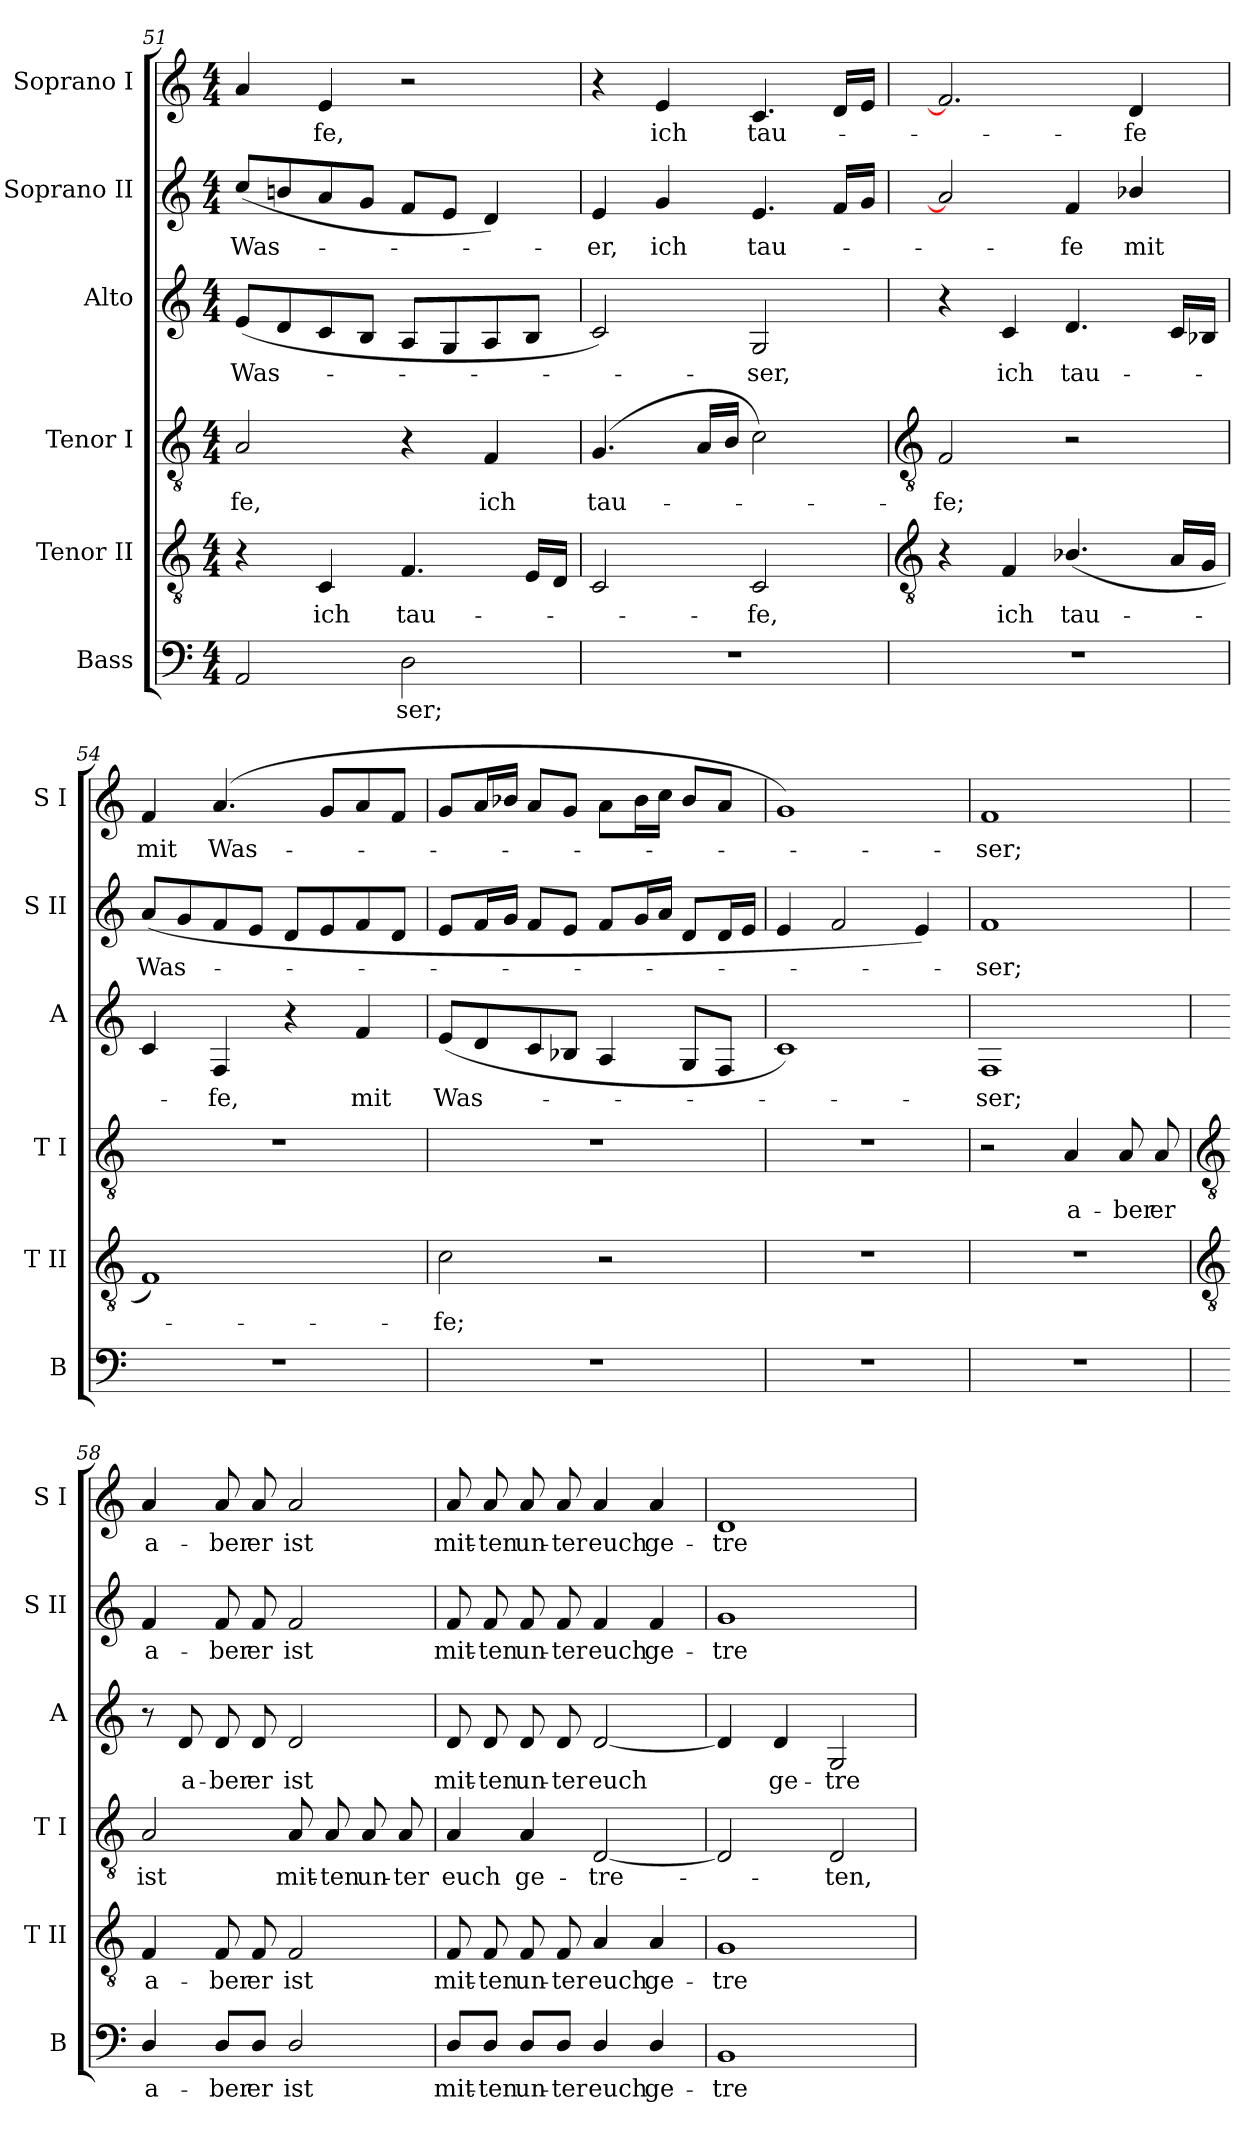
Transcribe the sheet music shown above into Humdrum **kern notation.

**kern	**text	**kern	**text	**kern	**text	**kern	**text	**kern	**text	**kern	**text
*part6	*part6	*part5	*part5	*part4	*part4	*part3	*part3	*part2	*part2	*part1	*part1
*staff6	*staff6	*staff5	*staff5	*staff4	*staff4	*staff3	*staff3	*staff2	*staff2	*staff1	*staff1
*I"Bass	*	*I"Tenor II	*	*I"Tenor I	*	*I"Alto	*	*I"Soprano II	*	*I"Soprano I	*
*I'B	*	*I'T II	*	*I'T I	*	*I'A	*	*I'S II	*	*I'S I	*
*clefF4	*	*clefGv2	*	*clefGv2	*	*clefG2	*	*clefG2	*	*clefG2	*
*k[]	*	*k[]	*	*k[]	*	*k[]	*	*k[]	*	*k[]	*
*C:	*	*C:	*	*C:	*	*C:	*	*C:	*	*C:	*
*M4/4	*	*M4/4	*	*M4/4	*	*M4/4	*	*M4/4	*	*M4/4	*
=51	=51	=51	=51	=51	=51	=51	=51	=51	=51	=51	=51
!	!	!	!	!	!LO:LY:b	!	!LO:LY:b	!	!LO:LY:b	!	!
2AA	.	4r	.	2A	-fe,	(<8eL	Was-	(<8ccL	Was-	4a	.
.	.	.	.	.	.	8d	.	8bn	.	.	.
!	!	!	!LO:LY:b	!	!	!	!	!	!	!	!LO:LY:b
.	.	4C	ich	.	.	8c	.	8a	.	4e	fe,
.	.	.	.	.	.	8BJ	.	8gJ	.	.	.
!	!LO:LY:b	!	!LO:LY:b	!	!	!	!	!	!	!	!
2D	ser;	4.F	tau-	4r	.	8AL	.	8fL	.	2r	.
.	.	.	.	.	.	8G	.	8eJ	.	.	.
!	!	!	!	!	!LO:LY:b	!	!	!	!	!	!
.	.	.	.	4F	ich	8A	.	4d)	.	.	.
.	.	16ELL	.	.	.	8BJ	.	.	.	.	.
.	.	16DJJ	.	.	.	.	.	.	.	.	.
=52	=52	=52	=52	=52	=52	=52	=52	=52	=52	=52	=52
!	!	!	!	!	!LO:LY:b	!	!	!	!LO:LY:b	!	!
1r	.	2C	.	(<4.G	tau-	2c)	.	4e	er,	4r	.
!	!	!	!	!	!	!	!	!	!LO:LY:b	!	!LO:LY:b
.	.	.	.	.	.	.	.	4g	ich	4e	ich
.	.	.	.	16ALL	.	.	.	.	.	.	.
.	.	.	.	16BJJ	.	.	.	.	.	.	.
!	!	!	!LO:LY:b	!	!	!	!LO:LY:b	!	!LO:LY:b	!	!LO:LY:b
.	.	2C	fe,	2c)	.	2G	ser,	4.e	tau-	4.c	tau-
.	.	.	.	.	.	.	.	16fLL	.	16dLL	.
.	.	.	.	.	.	.	.	16gJJ	.	16eJJ	.
!!LO:LB:g=z
=53	=53	=53	=53	=53	=53	=53	=53	=53	=53	=53	=53
*	*	*clefGv2	*	*clefGv2	*	*	*	*	*	*	*
!	!	!	!	!	!LO:LY:b	!	!	!	!	!	!
1r	.	4r	.	2F	fe;	4r	.	2a]	.	2.f]	.
!	!	!	!LO:LY:b	!	!	!	!LO:LY:b	!	!	!	!
.	.	4F	ich	.	.	4c	ich	.	.	.	.
!	!	!	!LO:LY:b	!	!	!	!LO:LY:b	!	!LO:LY:b	!	!
.	.	(<4.B-X/	tau-	2r	.	4.d	tau-	4f	fe	.	.
!	!	!	!	!	!	!	!	!	!LO:LY:b	!	!LO:LY:b
.	.	.	.	.	.	.	.	4b-X/	mit	4d	fe
.	.	16ALL	.	.	.	16cLL	.	.	.	.	.
.	.	16GJJ	.	.	.	16B-XJJ	.	.	.	.	.
=54	=54	=54	=54	=54	=54	=54	=54	=54	=54	=54	=54
!	!	!	!	!	!	!	!	!	!LO:LY:b	!	!LO:LY:b
1r	.	1F)	.	1r	.	4c	.	(<8aL	Was-	4f	mit
.	.	.	.	.	.	.	.	8g	.	.	.
!	!	!	!	!	!	!	!LO:LY:b	!	!	!	!LO:LY:b
.	.	.	.	.	.	4F	fe,	8f	.	(<4.a	Was-
.	.	.	.	.	.	.	.	8eJ	.	.	.
.	.	.	.	.	.	4r	.	8dL	.	.	.
.	.	.	.	.	.	.	.	8e	.	8gL	.
!	!	!	!	!	!	!	!LO:LY:b	!	!	!	!
.	.	.	.	.	.	4f	mit	8f	.	8a	.
.	.	.	.	.	.	.	.	8dJ	.	8fJ	.
=55	=55	=55	=55	=55	=55	=55	=55	=55	=55	=55	=55
!	!	!	!LO:LY:b	!	!	!	!LO:LY:b	!	!	!	!
1r	.	2c	fe;	1r	.	(<8eL	Was-	8eL	.	8gL	.
.	.	.	.	.	.	8d	.	16fL	.	16aL	.
.	.	.	.	.	.	.	.	16gJJ	.	16b-XJJ	.
.	.	.	.	.	.	8c	.	8fL	.	8aL	.
.	.	.	.	.	.	8B-XJ	.	8eJ	.	8gJ	.
.	.	2r	.	.	.	4A	.	8fL	.	8aL	.
.	.	.	.	.	.	.	.	16gL	.	16b-L	.
.	.	.	.	.	.	.	.	16aJJ	.	16ccJJ	.
.	.	.	.	.	.	8GL	.	8dL	.	8b-L	.
.	.	.	.	.	.	8FJ	.	16dL	.	8aJ	.
.	.	.	.	.	.	.	.	16eJJ	.	.	.
=56	=56	=56	=56	=56	=56	=56	=56	=56	=56	=56	=56
1r	.	1r	.	1r	.	1c)	.	4e	.	1g)	.
.	.	.	.	.	.	.	.	2f	.	.	.
.	.	.	.	.	.	.	.	4e)	.	.	.
=57	=57	=57	=57	=57	=57	=57	=57	=57	=57	=57	=57
!	!	!	!	!	!	!	!LO:LY:b	!	!LO:LY:b	!	!LO:LY:b
1r	.	1r	.	2r	.	1F	ser;	1f	ser;	1f	ser;
!	!	!	!	!	!LO:LY:b	!	!	!	!	!	!
.	.	.	.	4A	a-	.	.	.	.	.	.
!	!	!	!	!	!LO:LY:b	!	!	!	!	!	!
.	.	.	.	8A	-ber	.	.	.	.	.	.
!	!	!	!	!	!LO:LY:b	!	!	!	!	!	!
.	.	.	.	8A	er	.	.	.	.	.	.
!!LO:LB:g=z
=58	=58	=58	=58	=58	=58	=58	=58	=58	=58	=58	=58
*	*	*clefGv2	*	*clefGv2	*	*	*	*	*	*	*
!	!LO:LY:b	!	!LO:LY:b	!	!LO:LY:b	!	!	!	!LO:LY:b	!	!LO:LY:b
4D/	a-	4F	a-	2A	ist	8r	.	4f	a-	4a	a-
!	!	!	!	!	!	!	!LO:LY:b	!	!	!	!
.	.	.	.	.	.	8d	a-	.	.	.	.
!	!LO:LY:b	!	!LO:LY:b	!	!	!	!LO:LY:b	!	!LO:LY:b	!	!LO:LY:b
8D/L	-ber	8F	-ber	.	.	8d	-ber	8f	-ber	8a	-ber
!	!LO:LY:b	!	!LO:LY:b	!	!	!	!LO:LY:b	!	!LO:LY:b	!	!LO:LY:b
8D/J	er	8F	er	.	.	8d	er	8f	er	8a	er
!	!LO:LY:b	!	!LO:LY:b	!	!LO:LY:b	!	!LO:LY:b	!	!LO:LY:b	!	!LO:LY:b
2D/	ist	2F	ist	8A	mit-	2d	ist	2f	ist	2a	ist
!	!	!	!	!	!LO:LY:b	!	!	!	!	!	!
.	.	.	.	8A	-ten	.	.	.	.	.	.
!	!	!	!	!	!LO:LY:b	!	!	!	!	!	!
.	.	.	.	8A	un-	.	.	.	.	.	.
!	!	!	!	!	!LO:LY:b	!	!	!	!	!	!
.	.	.	.	8A	-ter	.	.	.	.	.	.
=59	=59	=59	=59	=59	=59	=59	=59	=59	=59	=59	=59
!	!LO:LY:b	!	!LO:LY:b	!	!LO:LY:b	!	!LO:LY:b	!	!LO:LY:b	!	!LO:LY:b
8D/L	mit-	8F	mit-	4A	euch	8d	mit-	8f	mit-	8a	mit-
!	!LO:LY:b	!	!LO:LY:b	!	!	!	!LO:LY:b	!	!LO:LY:b	!	!LO:LY:b
8D/J	-ten	8F	-ten	.	.	8d	-ten	8f	-ten	8a	-ten
!	!LO:LY:b	!	!LO:LY:b	!	!LO:LY:b	!	!LO:LY:b	!	!LO:LY:b	!	!LO:LY:b
8D/L	un-	8F	un-	4A	ge-	8d	un-	8f	un-	8a	un-
!	!LO:LY:b	!	!LO:LY:b	!	!	!	!LO:LY:b	!	!LO:LY:b	!	!LO:LY:b
8D/J	-ter	8F	-ter	.	.	8d	-ter	8f	-ter	8a	-ter
!	!LO:LY:b	!	!LO:LY:b	!	!LO:LY:b	!	!LO:LY:b	!	!LO:LY:b	!	!LO:LY:b
4D/	euch	4A	euch	[2D	-tre-	[2d	euch	4f	euch	4a	euch
!	!LO:LY:b	!	!LO:LY:b	!	!	!	!	!	!LO:LY:b	!	!LO:LY:b
4D/	ge-	4A	ge-	.	.	.	.	4f	ge-	4a	ge-
=60	=60	=60	=60	=60	=60	=60	=60	=60	=60	=60	=60
!	!LO:LY:b	!	!LO:LY:b	!	!	!	!	!	!LO:LY:b	!	!LO:LY:b
1BB	-tre-	1G	-tre-	2D]	.	4d]	.	1g	-tre-	1d	-tre-
!	!	!	!	!	!	!	!LO:LY:b	!	!	!	!
.	.	.	.	.	.	4d	ge-	.	.	.	.
!	!	!	!	!	!LO:LY:b	!	!LO:LY:b	!	!	!	!
.	.	.	.	2D	ten,	2G	-tre-	.	.	.	.
=	=	=	=	=	=	=	=	=	=	=	=
*-	*-	*-	*-	*-	*-	*-	*-	*-	*-	*-	*-
